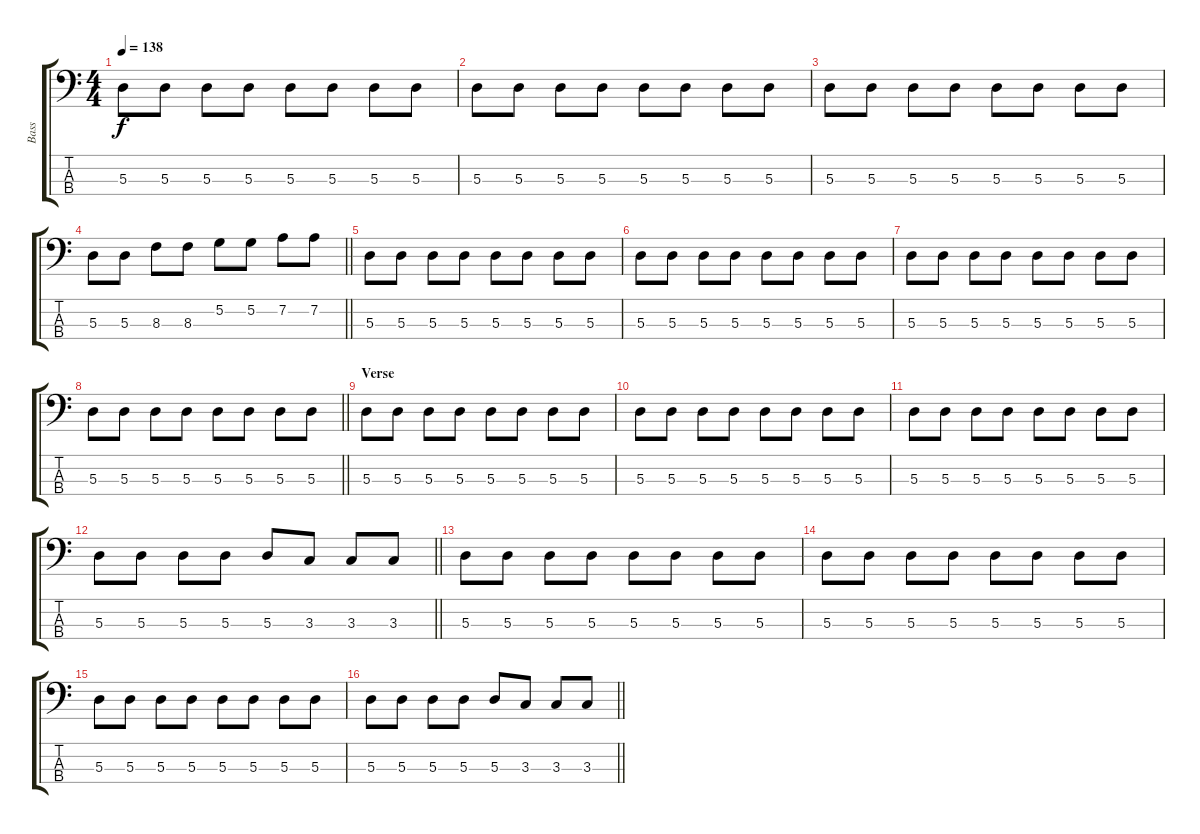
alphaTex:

\track ("Bass" "Bass") {instrument electricbassfinger}
\staff {score tabs}
\tuning (G2 D2 A1 E1) {hide}
\ts (4 4)
\tempo 138
\clef f4
\ks c
5.3.8{dy f} 5.3.8 5.3.8 5.3.8 5.3.8 5.3.8 5.3.8 5.3.8 |
5.3.8 5.3.8 5.3.8 5.3.8 5.3.8 5.3.8 5.3.8 5.3.8 |
5.3.8 5.3.8 5.3.8 5.3.8 5.3.8 5.3.8 5.3.8 5.3.8 |
\barLineRight lightlight
5.3.8 5.3.8 8.3.8 8.3.8 5.2.8 5.2.8 7.2.8 7.2.8 |
5.3.8 5.3.8 5.3.8 5.3.8 5.3.8 5.3.8 5.3.8 5.3.8 |
5.3.8 5.3.8 5.3.8 5.3.8 5.3.8 5.3.8 5.3.8 5.3.8 |
5.3.8 5.3.8 5.3.8 5.3.8 5.3.8 5.3.8 5.3.8 5.3.8 |
\barLineRight lightlight
5.3.8 5.3.8 5.3.8 5.3.8 5.3.8 5.3.8 5.3.8 5.3.8 |
\section ("" "Verse")
5.3.8 5.3.8 5.3.8 5.3.8 5.3.8 5.3.8 5.3.8 5.3.8 |
5.3.8 5.3.8 5.3.8 5.3.8 5.3.8 5.3.8 5.3.8 5.3.8 |
5.3.8 5.3.8 5.3.8 5.3.8 5.3.8 5.3.8 5.3.8 5.3.8 |
\barLineRight lightlight
5.3.8 5.3.8 5.3.8 5.3.8 5.3.8 3.3.8 3.3.8 3.3.8 |
5.3.8 5.3.8 5.3.8 5.3.8 5.3.8 5.3.8 5.3.8 5.3.8 |
5.3.8 5.3.8 5.3.8 5.3.8 5.3.8 5.3.8 5.3.8 5.3.8 |
5.3.8 5.3.8 5.3.8 5.3.8 5.3.8 5.3.8 5.3.8 5.3.8 |
\barLineRight lightlight
5.3.8 5.3.8 5.3.8 5.3.8 5.3.8 3.3.8 3.3.8 3.3.8
